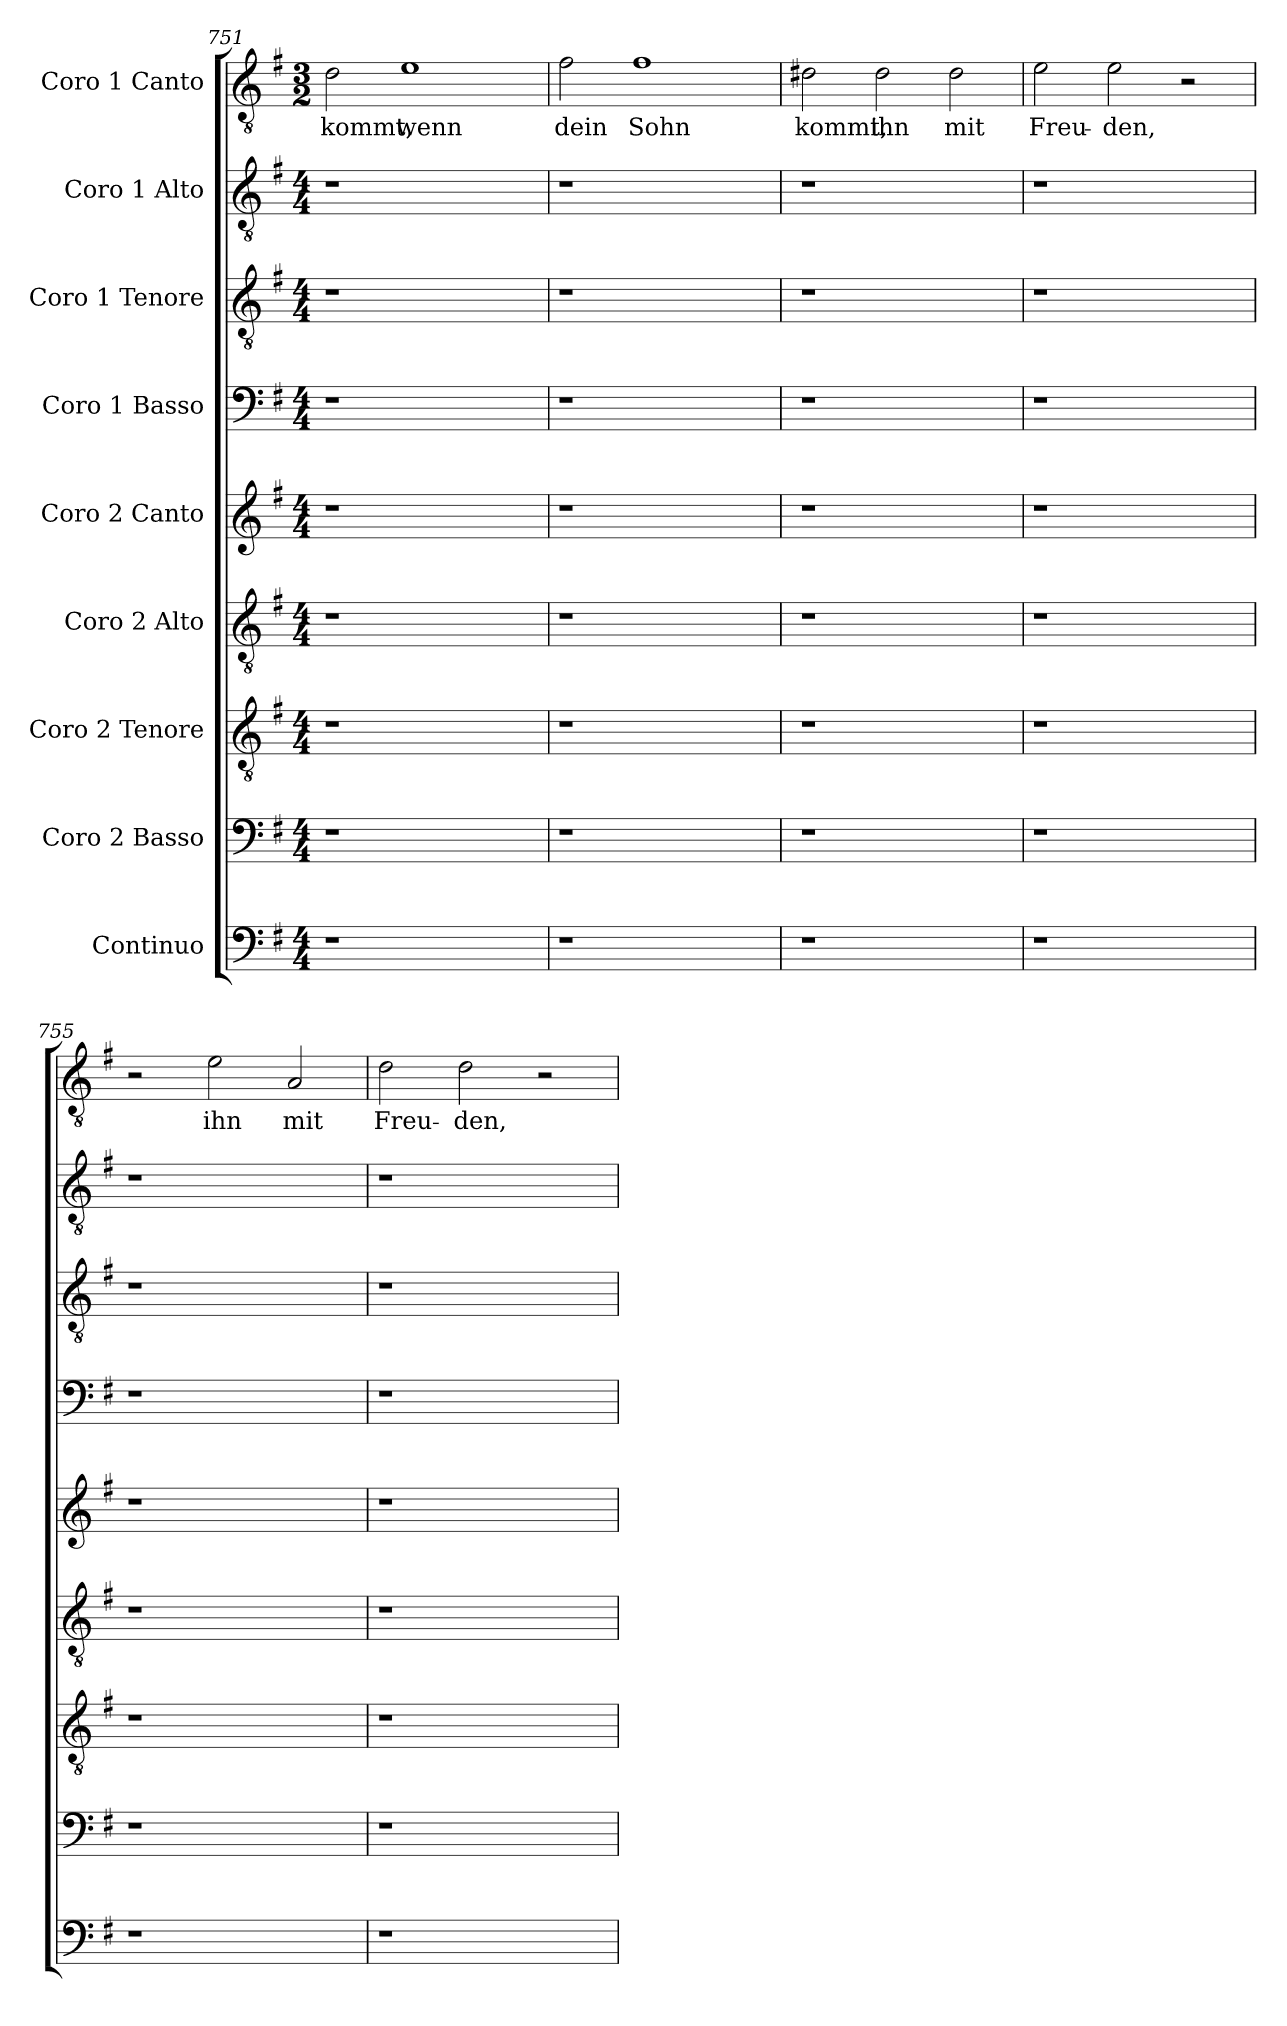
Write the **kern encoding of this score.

**kern	**kern	**kern	**kern	**kern	**kern	**kern	**kern	**kern	**text
*part9	*part8	*part7	*part6	*part5	*part4	*part3	*part2	*part1	*part1
*staff9	*staff8	*staff7	*staff6	*staff5	*staff4	*staff3	*staff2	*staff1	*staff1
*I"Continuo	*I"Coro 2  Basso	*I"Coro 2  Tenore	*I"Coro 2  Alto	*I"Coro 2  Canto	*I"Coro 1  Basso	*I"Coro 1  Tenore	*I"Coro 1  Alto	*I"Coro 1  Canto	*
*clefF4	*clefF4	*clefGv2	*clefGv2	*clefG2	*clefF4	*clefGv2	*clefGv2	*clefGv2	*
*k[f#]	*k[f#]	*k[f#]	*k[f#]	*k[f#]	*k[f#]	*k[f#]	*k[f#]	*k[f#]	*
*G:	*G:	*G:	*G:	*G:	*G:	*G:	*G:	*G:	*
*M4/4	*M4/4	*M4/4	*M4/4	*M4/4	*M4/4	*M4/4	*M4/4	*M3/2	*
=751	=751	=751	=751	=751	=751	=751	=751	=751	=751
!	!	!	!	!	!	!	!	!	!LO:LY:b:cj
1r	1r	1r	1r	1r	1r	1r	1r	2d\	kommt,
!	!	!	!	!	!	!	!	!	!LO:LY:b:cj
.	.	.	.	.	.	.	.	1e	wenn
2ryy	2ryy	2ryy	2ryy	2ryy	2ryy	2ryy	2ryy	.	.
=752	=752	=752	=752	=752	=752	=752	=752	=752	=752
!	!	!	!	!	!	!	!	!	!LO:LY:b:cj
1r	1r	1r	1r	1r	1r	1r	1r	2f#\	dein
!	!	!	!	!	!	!	!	!	!LO:LY:b:cj
.	.	.	.	.	.	.	.	1f#	Sohn
2ryy	2ryy	2ryy	2ryy	2ryy	2ryy	2ryy	2ryy	.	.
=753	=753	=753	=753	=753	=753	=753	=753	=753	=753
!	!	!	!	!	!	!	!	!	!LO:LY:b:cj
1r	1r	1r	1r	1r	1r	1r	1r	2d#X\	kommt,
!	!	!	!	!	!	!	!	!	!LO:LY:b:cj
.	.	.	.	.	.	.	.	2d#\	ihn
!	!	!	!	!	!	!	!	!	!LO:LY:b:cj
2ryy	2ryy	2ryy	2ryy	2ryy	2ryy	2ryy	2ryy	2d#\	mit
!!LO:LB:g=z
=754	=754	=754	=754	=754	=754	=754	=754	=754	=754
!	!	!	!	!	!	!	!	!	!LO:LY:b:cj
1r	1r	1r	1r	1r	1r	1r	1r	2e\	Freu-
!	!	!	!	!	!	!	!	!	!LO:LY:b:cj
.	.	.	.	.	.	.	.	2e\	-den,
2ryy	2ryy	2ryy	2ryy	2ryy	2ryy	2ryy	2ryy	2r	.
=755	=755	=755	=755	=755	=755	=755	=755	=755	=755
1r	1r	1r	1r	1r	1r	1r	1r	2r	.
!	!	!	!	!	!	!	!	!	!LO:LY:b:cj
.	.	.	.	.	.	.	.	2e\	ihn
!	!	!	!	!	!	!	!	!	!LO:LY:b:cj
2ryy	2ryy	2ryy	2ryy	2ryy	2ryy	2ryy	2ryy	2A/	mit
=756	=756	=756	=756	=756	=756	=756	=756	=756	=756
!	!	!	!	!	!	!	!	!	!LO:LY:b:cj
1r	1r	1r	1r	1r	1r	1r	1r	2d\	Freu-
!	!	!	!	!	!	!	!	!	!LO:LY:b:cj
.	.	.	.	.	.	.	.	2d\	-den,
2ryy	2ryy	2ryy	2ryy	2ryy	2ryy	2ryy	2ryy	2r	.
=	=	=	=	=	=	=	=	=	=
*-	*-	*-	*-	*-	*-	*-	*-	*-	*-
